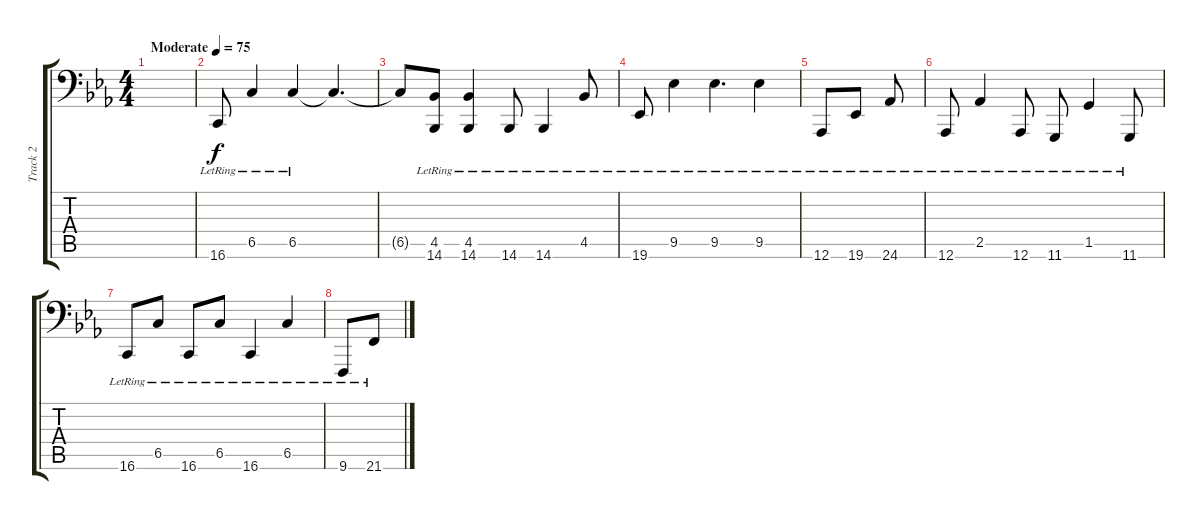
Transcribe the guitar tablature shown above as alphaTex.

\track ("Track 2" "Track 2") {instrument acousticgrandpiano}
\staff {score tabs}
\tuning (E4 B3 F3 B2 Gb2 Ab0) {hide}
\ts (4 4)
\tempo (75 "Moderate")
\clef f4
\ks eb
|
16.6{lr}.8 6.5{lr}.4 6.5{lr}.4 6.5{t}.4{d} |
6.5{t}.8 (4.5{lr} 14.6{lr}).8 (4.5{lr} 14.6{lr}).4 14.6{lr}.8 14.6{lr}.4 4.5{lr}.8 |
19.6{lr}.8 9.5{lr}.4 9.5{lr}.4{d} 9.5{lr}.4 |
12.6{lr}.8 19.6{lr}.8 24.6{lr}.8 |
12.6{lr}.8 2.5{lr}.4 12.6{lr}.8 11.6{lr}.8 1.5{lr}.4 11.6{lr}.8 |
16.6{lr}.8 6.5{lr}.8 16.6{lr}.8 6.5{lr}.8 16.6{lr}.4 6.5{lr}.4 |
9.6{lr}.8 21.6{lr}.8
